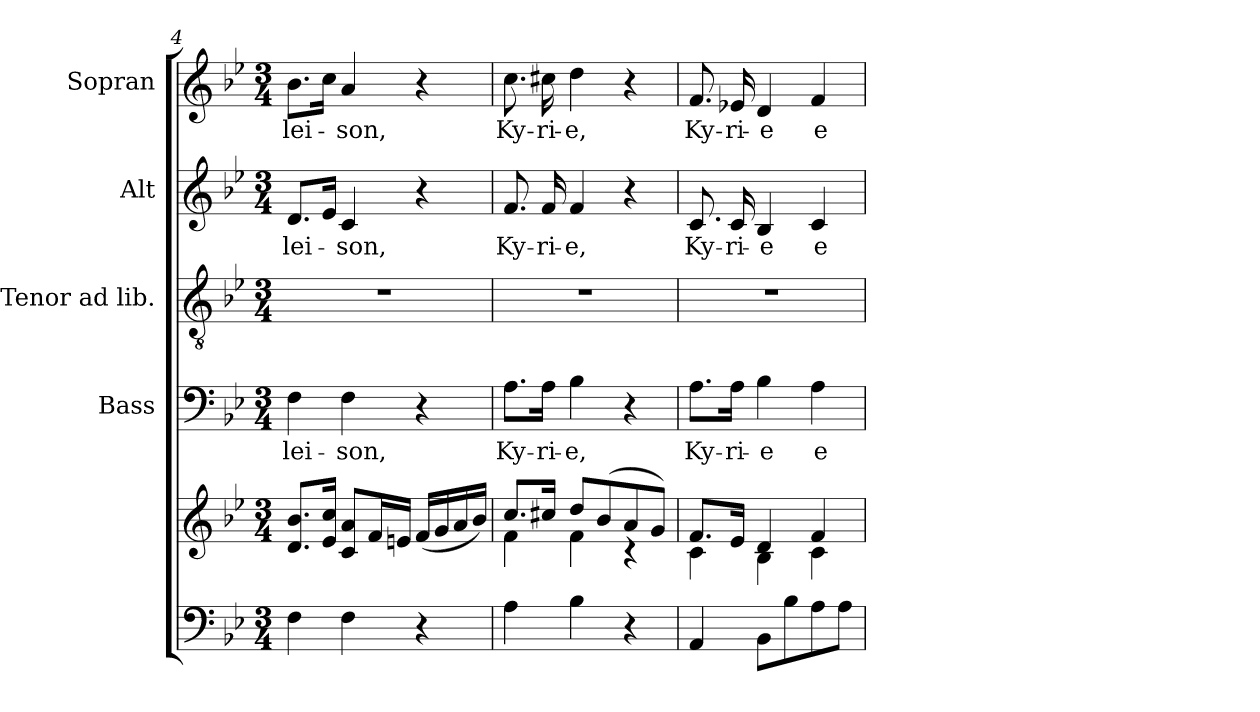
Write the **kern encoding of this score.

**kern	**kern	**kern	**text	**kern	**kern	**text	**kern	**text
*part5	*part5	*part4	*part4	*part3	*part2	*part2	*part1	*part1
*staff6	*staff5	*staff4	*staff4	*staff3	*staff2	*staff2	*staff1	*staff1
*	*	*I"Bass	*	*I"Tenor ad lib.	*I"Alt	*	*I"Sopran	*
*	*	*I'B.	*	*I'T.	*I'A.	*	*I'S.	*
*clefF4	*clefG2	*clefF4	*	*clefGv2	*clefG2	*	*clefG2	*
*k[b-e-]	*k[b-e-]	*k[b-e-]	*	*k[b-e-]	*k[b-e-]	*	*k[b-e-]	*
*B-:	*B-:	*B-:	*	*B-:	*B-:	*	*B-:	*
*M3/4	*M3/4	*M3/4	*	*M3/4	*M3/4	*	*M3/4	*
=4	=4	=4	=4	=4	=4	=4	=4	=4
!	!	!	!LO:LY:b	!	!	!LO:LY:b	!	!LO:LY:b
4F\	8.d/ 8.b-/L	4F\	-lei-	2.r	8.d/L	-lei-	8.b-\L	-lei-
.	16e-/ 16cc/Jk	.	.	.	16e-/Jk	.	16cc\Jk	.
!	!	!	!LO:LY:b	!	!	!LO:LY:b	!	!LO:LY:b
4F\	8c/ 8a/L	4F\	-son,	.	4c/	-son,	4a/	-son,
.	16f/L	.	.	.	.	.	.	.
.	16en/JJ	.	.	.	.	.	.	.
4r	(<16f/LL	4r	.	.	4r	.	4r	.
.	16g/	.	.	.	.	.	.	.
.	16a/	.	.	.	.	.	.	.
.	16b-/JJ)	.	.	.	.	.	.	.
=5	=5	=5	=5	=5	=5	=5	=5	=5
*	*^	*	*	*	*	*	*	*
!	!	!	!	!LO:LY:b	!	!	!LO:LY:b	!	!LO:LY:b
4A\	8.cc/L	4f\	8.A\L	Ky-	2.r	8.f/	Ky-	8.cc\	Ky-
!	!	!	!	!LO:LY:b	!	!	!LO:LY:b	!	!LO:LY:b
.	16cc#X/Jk	.	16A\Jk	-ri-	.	16f/	-ri-	16cc#X\	-ri-
!	!	!	!	!LO:LY:b	!	!	!LO:LY:b	!	!LO:LY:b
4B-\	8dd/L	4f\	4B-\	-e,	.	4f/	-e,	4dd\	-e,
.	(>8b-/	.	.	.	.	.	.	.	.
4r	8a/	4rc	4r	.	.	4r	.	4r	.
.	8g/J)	.	.	.	.	.	.	.	.
!!LO:LB:g=z
=6	=6	=6	=6	=6	=6	=6	=6	=6	=6
!	!	!	!	!LO:LY:b	!	!	!LO:LY:b	!	!LO:LY:b
4AA/	8.f/L	4c\	8.A\L	Ky-	2.r	8.c/	Ky-	8.f/	Ky-
!	!	!	!	!LO:LY:b	!	!	!LO:LY:b	!	!LO:LY:b
.	16e-/Jk	.	16A\Jk	-ri-	.	16c/	-ri-	16e-X/	-ri-
!	!	!	!	!LO:LY:b	!	!	!LO:LY:b	!	!LO:LY:b
8BB-\L	4d/	4B-\	4B-\	-e	.	4B-/	-e	4d/	-e
8B-\	.	.	.	.	.	.	.	.	.
!	!	!	!	!LO:LY:b	!	!	!LO:LY:b	!	!LO:LY:b
8A\	4f/	4c\	4A\	e-	.	4c/	e-	4f/	e-
8A\J	.	.	.	.	.	.	.	.	.
*	*v	*v	*	*	*	*	*	*	*
=	=	=	=	=	=	=	=	=
*-	*-	*-	*-	*-	*-	*-	*-	*-
